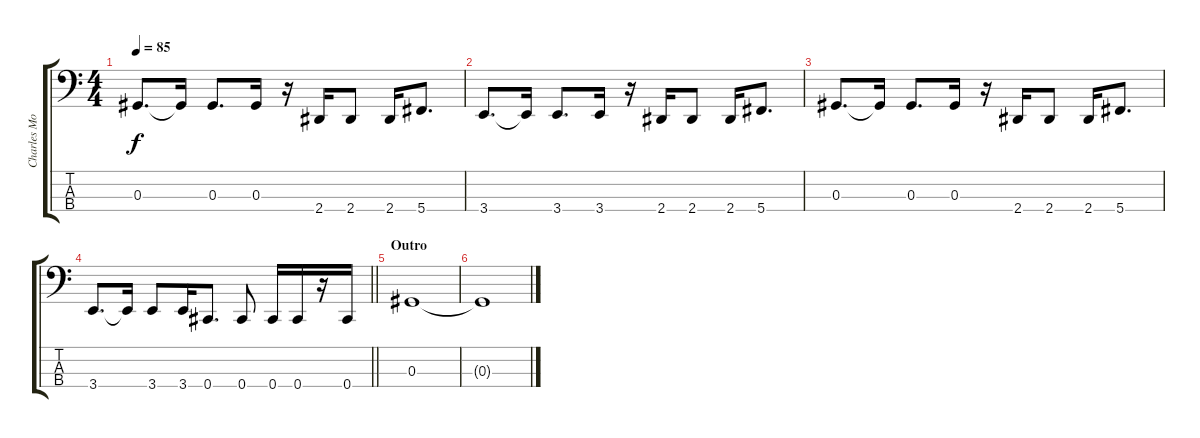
\track ("Charles Moniz" "Charles Mo") {instrument electricbasspick}
\staff {score tabs}
\tuning (Gb2 Db2 Ab1 Db1) {hide}
\ts (4 4)
\tempo 85
\clef f4
\ks c
0.3.8{d dy f} 0.3{t}.16 0.3.8{d} 0.3.16 r.16 2.4.16 2.4.8 2.4.16 5.4.8{d} |
3.4.8{d} 3.4{t}.16 3.4.8{d} 3.4.16 r.16 2.4.16 2.4.8 2.4.16 5.4.8{d} |
0.3.8{d} 0.3{t}.16 0.3.8{d} 0.3.16 r.16 2.4.16 2.4.8 2.4.16 5.4.8{d} |
\barLineRight lightlight
3.4.8{d} 3.4{t}.16 3.4.8 3.4.16 0.4.8{d} 0.4.8 0.4.16 0.4.16 r.16 0.4.16 |
\section ("" "Outro")
0.3.1{volume 0} |
0.3{t}.1
